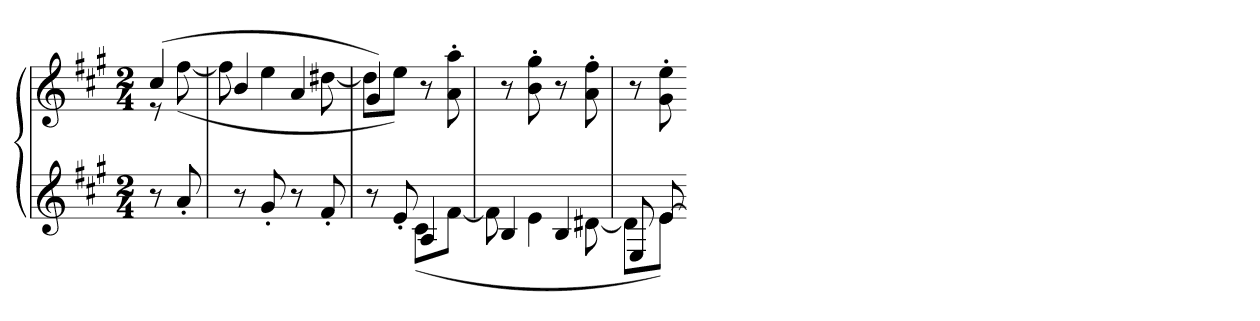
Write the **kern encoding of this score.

**kern	**kern
*part1	*part1
*staff2	*staff1
*clefG2	*clefG2
*k[f#c#g#]	*k[f#c#g#]
*A:	*A:
*M2/4	*M2/4
=	=
*	*^
8r	(4cc#	8r
8a'	.	([8ff#
=134	=134	=134
8r	4b	8ff#]
8g#'	.	4ee
8r	4a	.
8f#'	.	[8dd#X
=135	=135	=135
*^	*	*
8r	4ryy	4g#)	8dd#L]
8e'	.	.	8eeJ)
4A	(8c#L	8r	4ryy
.	[8f#J	8a' 8aa'	.
*	*	*v	*v
=136	=136	=136
4B	8f#]	8r
.	4e	8b' 8gg#'
4B	.	8r
.	[8d#X	8a' 8ff#'
=137	=137	=137
8E	8d#L]	8r
[8e	8eJ)	8g#' 8ee'
*v	*v	*
=-	=-
*-	*-
